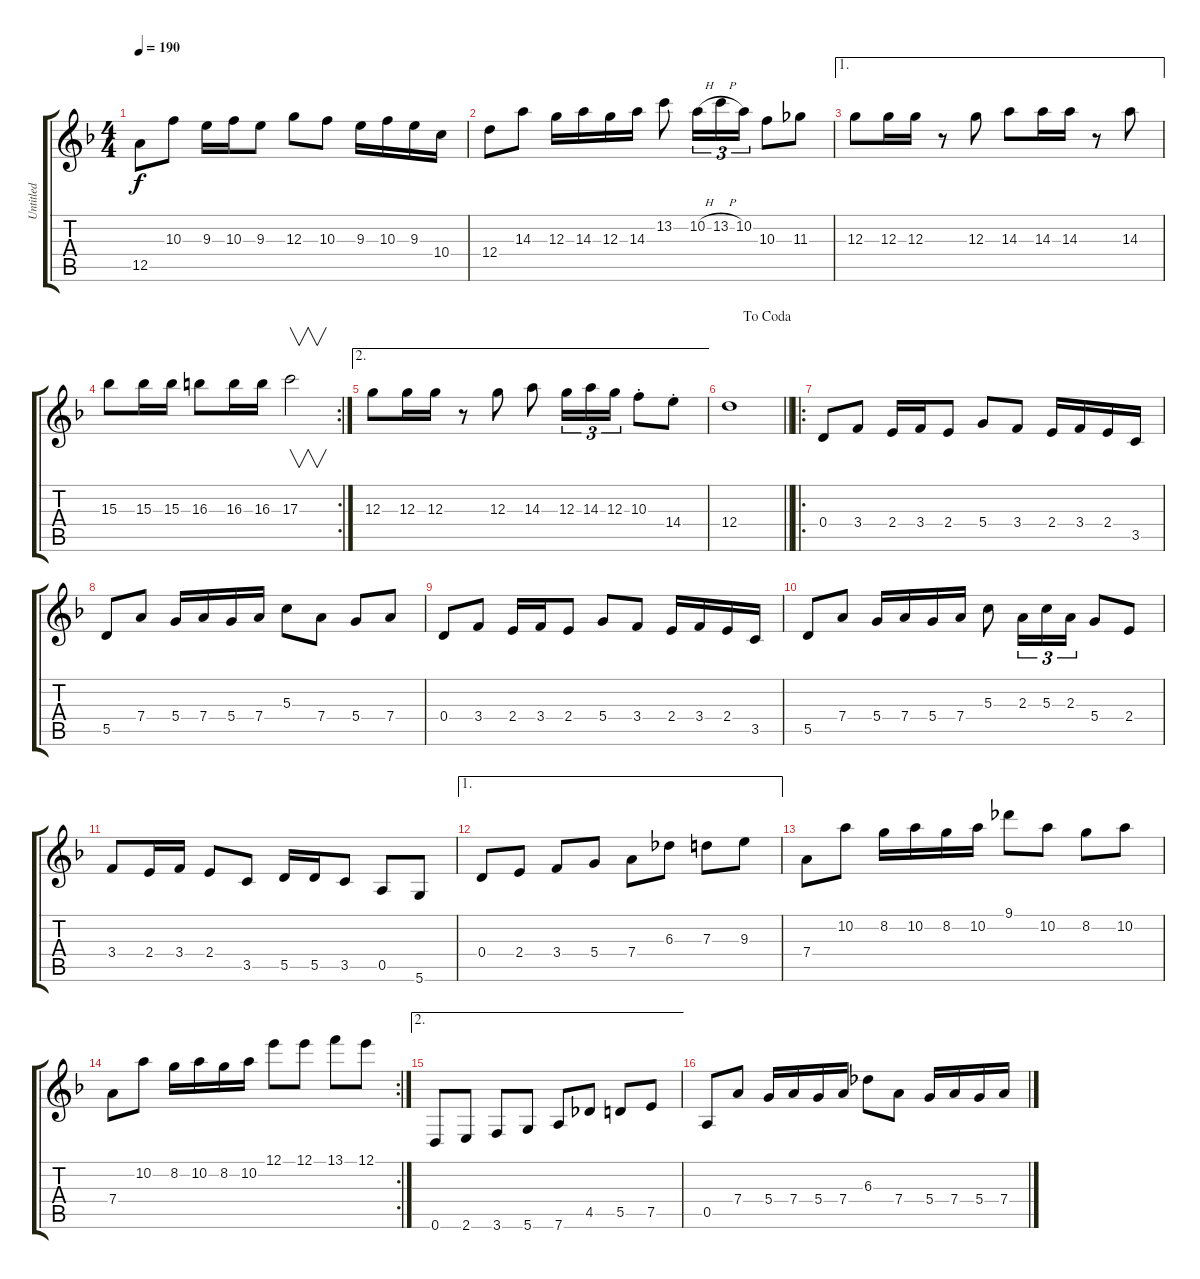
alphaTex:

\track ("Untitled" "Untitled") {instrument overdrivenguitar}
\staff {score tabs}
\tuning (E4 B3 G3 D3 A2 D2) {hide}
\ts (4 4)
\tempo 190
\clef g2
\ks f
12.5.8{dy f} 10.3.8 9.3.16 10.3.16 9.3.8 12.3.8 10.3.8 9.3.16 10.3.16 9.3.16 10.4.16 |
12.4.8 14.3.8 12.3.16 14.3.16 12.3.16 14.3.16 13.2.8 10.2{h}.16{tu (3 2)} 13.2{h}.16{tu (3 2)} 10.2.16{tu (3 2)} 10.3.8 11.3.8 |
\ae 1
12.3.8 12.3.16 12.3.16 r.8 12.3.8 14.3.8 14.3.16 14.3.16 r.8 14.3.8 |
\rc 2
15.3.8 15.3.16 15.3.16 16.3.8 16.3.16 16.3.16 17.3.2{v} |
\ae 2
12.3.8 12.3.16 12.3.16 r.8 12.3.8 14.3.8 12.3.16{tu (3 2)} 14.3.16{tu (3 2)} 12.3.16{tu (3 2)} 10.3{st}.8 14.4{st}.8 |
\jump dacoda
\barLineRight lightlight
12.4.1 |
\ro
0.4.8 3.4.8 2.4.16 3.4.16 2.4.8 5.4.8 3.4.8 2.4.16 3.4.16 2.4.16 3.5.16 |
5.5.8 7.4.8 5.4.16 7.4.16 5.4.16 7.4.16 5.3.8 7.4.8 5.4.8 7.4.8 |
0.4.8 3.4.8 2.4.16 3.4.16 2.4.8 5.4.8 3.4.8 2.4.16 3.4.16 2.4.16 3.5.16 |
5.5.8 7.4.8 5.4.16 7.4.16 5.4.16 7.4.16 5.3.8 2.3.16{tu (3 2)} 5.3.16{tu (3 2)} 2.3.16{tu (3 2)} 5.4.8 2.4.8 |
3.4.8 2.4.16 3.4.16 2.4.8 3.5.8 5.5.16 5.5.16 3.5.8 0.5.8 5.6.8 |
\ae 1
0.4.8 2.4.8 3.4.8 5.4.8 7.4.8 6.3.8 7.3.8 9.3.8 |
7.4.8 10.2.8 8.2.16 10.2.16 8.2.16 10.2.16 9.1.8 10.2.8 8.2.8 10.2.8 |
\rc 2
7.4.8 10.2.8 8.2.16 10.2.16 8.2.16 10.2.16 12.1.8 12.1.8 13.1.8 12.1.8 |
\ae 2
0.6.8 2.6.8 3.6.8 5.6.8 7.6.8 4.5.8 5.5.8 7.5.8 |
0.5.8 7.4.8 5.4.16 7.4.16 5.4.16 7.4.16 6.3.8 7.4.8 5.4.16 7.4.16 5.4.16 7.4.16
